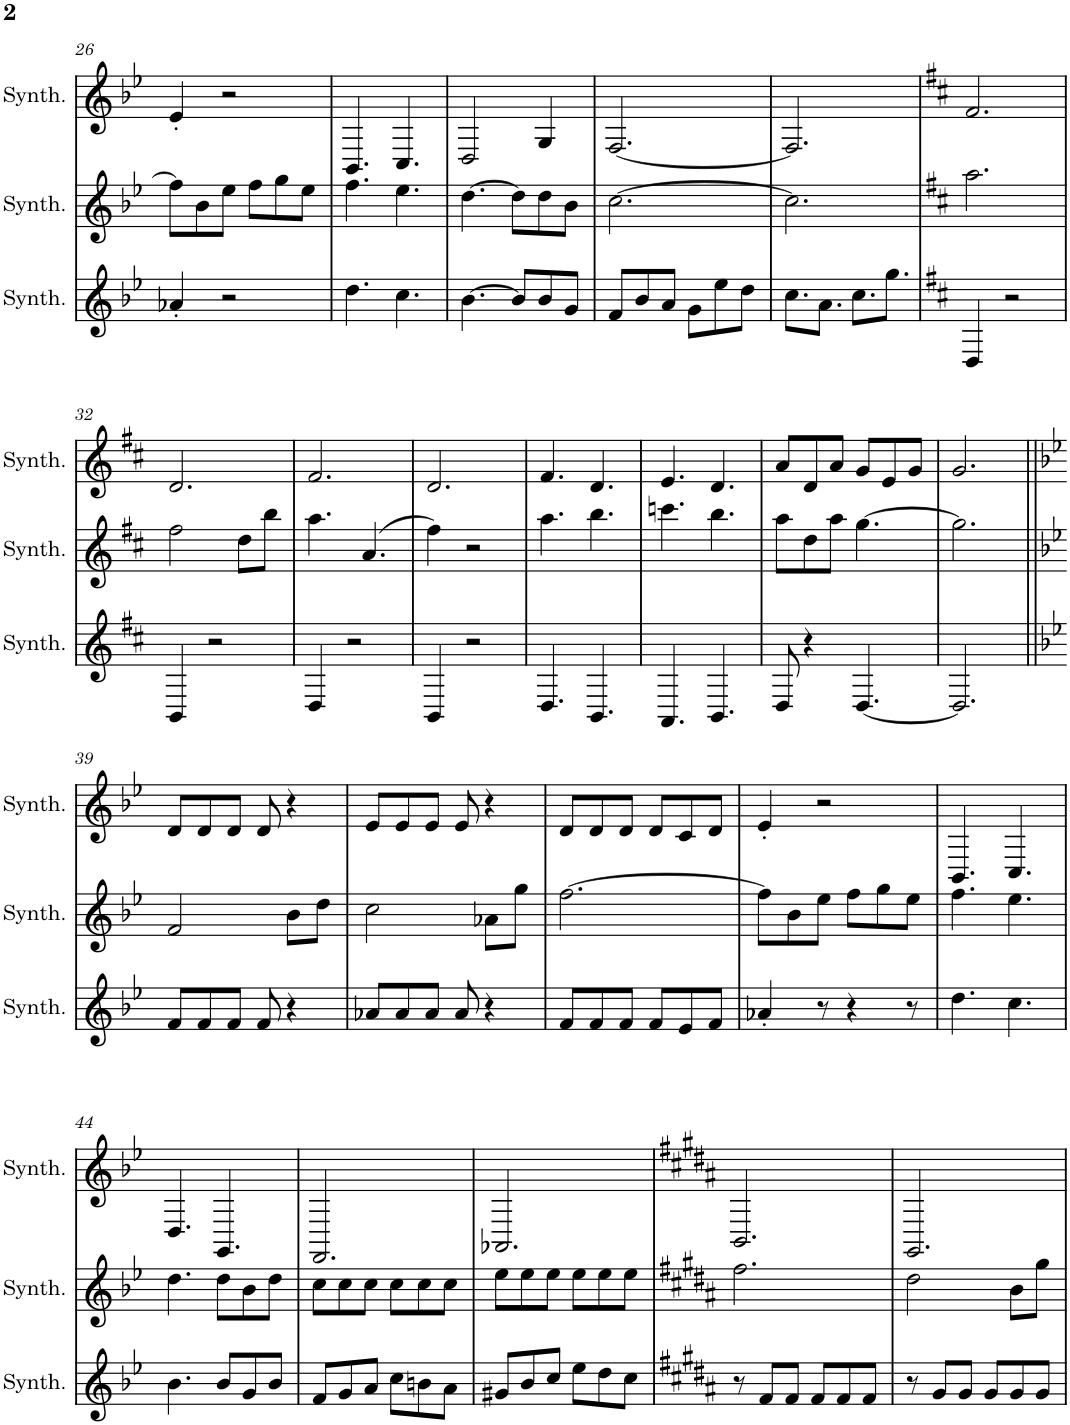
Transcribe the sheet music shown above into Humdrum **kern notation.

**kern	**kern	**kern
*part3	*part2	*part1
*staff3	*staff2	*staff1
*I"Saw Synthesizer	*I"Saw Synthesizer	*I"Saw Synthesizer
*I'Synth.	*I'Synth.	*I'Synth.
!!LO:PB:g=z
*clefG2	*clefG2	*clefG2
*k[b-e-]	*k[b-e-]	*k[b-e-]
*M6/8	*M6/8	*M6/8
=26	=26	=26
4a-X'/	8ff\L]	4e-'/
.	8b-\	.
2r	8ee-\J	2r
.	8ff\L	.
.	8gg\	.
.	8ee-\J	.
=27	=27	=27
4.dd\	4.ff\	4.BB-/
4.cc\	4.ee-\	4.C/
=28	=28	=28
[4.b-\	[4.dd\	2D/
8b-/L]	8dd\L]	.
8b-/	8dd\	4G/
8g/J	8b-\J	.
=29	=29	=29
8f/L	[2.cc\	[2.F/
8b-/	.	.
8a/J	.	.
8g\L	.	.
8ee-\	.	.
8dd\J	.	.
=30	=30	=30
8.cc\L	2.cc\]	2.F/]
8.a\J	.	.
8.cc\L	.	.
8.gg\J	.	.
=31	=31	=31
*k[f#c#]	*k[f#c#]	*k[f#c#]
4D/	2.aa\	2.f#/
2r	.	.
!!LO:LB:g=z
=32	=32	=32
4BB/	2ff#\	2.d/
2r	.	.
.	8dd\L	.
.	8bb\J	.
=33	=33	=33
4D/	4.aa\	2.f#/
2r	.	.
.	(4.a/	.
=34	=34	=34
4BB/	4ff#\)	2.d/
2r	2r	.
=35	=35	=35
4.D/	4.aa\	4.f#/
4.BB/	4.bb\	4.d/
=36	=36	=36
4.AA/	4.cccn\	4.e/
4.BB/	4.bb\	4.d/
=37	=37	=37
8D/	8aa\L	8a/L
4r	8dd\	8d/
.	8aa\J	8a/J
[4.D/	[4.gg\	8g/L
.	.	8e/
.	.	8g/J
=38	=38	=38
2.D/]	2.gg\]	2.g/
!!LO:LB:g=z
=39||	=39||	=39||
*k[b-e-]	*k[b-e-]	*k[b-e-]
8f/L	2f/	8d/L
8f/	.	8d/
8f/J	.	8d/J
8f/	.	8d/
4r	8b-\L	4r
.	8dd\J	.
=40	=40	=40
8a-X/L	2cc\	8e-/L
8a-/	.	8e-/
8a-/J	.	8e-/J
8a-/	.	8e-/
4r	8a-X\L	4r
.	8gg\J	.
=41	=41	=41
8f/L	[2.ff\	8d/L
8f/	.	8d/
8f/J	.	8d/J
8f/L	.	8d/L
8e-/	.	8c/
8f/J	.	8d/J
=42	=42	=42
4a-X'/	8ff\L]	4e-'/
.	8b-\	.
8r	8ee-\J	2r
4r	8ff\L	.
.	8gg\	.
8r	8ee-\J	.
=43	=43	=43
4.dd\	4.ff\	4.BB-/
4.cc\	4.ee-\	4.C/
!!LO:LB:g=z
=44	=44	=44
4.b-\	4.dd\	4.D/
8b-/L	8dd\L	4.GG/
8g/	8b-\	.
8b-/J	8dd\J	.
=45	=45	=45
8f/L	8cc\L	2.FF/
8g/	8cc\	.
8a/J	8cc\J	.
8cc\L	8cc\L	.
8bn\	8cc\	.
8a\J	8cc\J	.
=46	=46	=46
8g#X/L	8ee-\L	2.AA-X/
8b-/	8ee-\	.
8cc/J	8ee-\J	.
8ee-\L	8ee-\L	.
8dd\	8ee-\	.
8cc\J	8ee-\J	.
=47	=47	=47
*k[f#c#g#d#a#]	*k[f#c#g#d#a#]	*k[f#c#g#d#a#]
8r	2.ff#\	2.BB/
8f#/L	.	.
8f#/J	.	.
8f#/L	.	.
8f#/	.	.
8f#/J	.	.
=48	=48	=48
8r	2dd#\	2.GG#/
8g#/L	.	.
8g#/J	.	.
8g#/L	.	.
8g#/	8b\L	.
8g#/J	8gg#\J	.
=	=	=
*-	*-	*-
